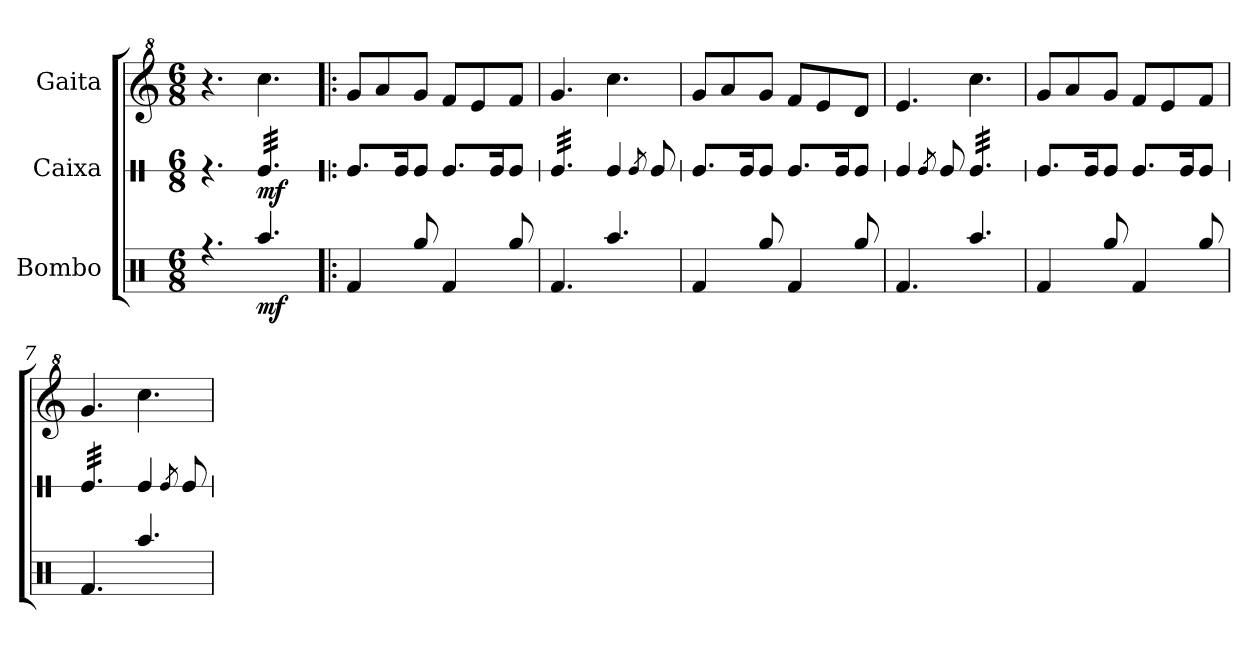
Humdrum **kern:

**kern	**dynam	**kern	**dynam	**kern
*part3	*part3	*part2	*part2	*part1
*staff3	*staff3	*staff2	*staff2	*staff1
*I"Bombo	*	*I"Caixa	*	*I"Gaita
*	*	*stria1	*	*
*clefX	*	*clefX	*	*clefG^2
*k[]	*	*k[]	*	*k[]
*M6/8	*	*M6/8	*	*M6/8
*MM170	*	*MM170	*	*MM170
=1	=1	=1	=1	=1
4.rff	.	4.r	.	4.r
!	!LO:DY:b	!	!LO:DY:b	!
*	*	*tremolo	*	*
4.Raa/	mf	32Re/LLL	mf	4.ccc\
.	.	32Re/	.	.
.	.	32Re/	.	.
.	.	32Re/	.	.
.	.	32Re/	.	.
.	.	32Re/	.	.
.	.	32Re/	.	.
.	.	32Re/	.	.
.	.	32Re/	.	.
.	.	32Re/	.	.
.	.	32Re/	.	.
.	.	32Re/JJJ	.	.
*	*	*Xtremolo	*	*
=2!|:	=2!|:	=2!|:	=2!|:	=2!|:
4Rf/	.	8.Re/L	.	8gg/L
.	.	.	.	8aa/
.	.	16Re/K	.	.
8Rgg/	.	8Re/J	.	8gg/J
4Rf/	.	8.Re/L	.	8ff/L
.	.	.	.	8ee/
.	.	16Re/K	.	.
8Rgg/	.	8Re/J	.	8ff/J
=3	=3	=3	=3	=3
*	*	*tremolo	*	*
4.Rf/	.	32Re/LLL	.	4.gg/
.	.	32Re/	.	.
.	.	32Re/	.	.
.	.	32Re/	.	.
.	.	32Re/	.	.
.	.	32Re/	.	.
.	.	32Re/	.	.
.	.	32Re/	.	.
.	.	32Re/	.	.
.	.	32Re/	.	.
.	.	32Re/	.	.
.	.	32Re/JJJ	.	.
*	*	*Xtremolo	*	*
4.Raa/	.	4Re/	.	4.ccc\
.	.	8qRe/	.	.
.	.	8Re/	.	.
=4	=4	=4	=4	=4
4Rf/	.	8.Re/L	.	8gg/L
.	.	.	.	8aa/
.	.	16Re/K	.	.
8Rgg/	.	8Re/J	.	8gg/J
4Rf/	.	8.Re/L	.	8ff/L
.	.	.	.	8ee/
.	.	16Re/K	.	.
8Rgg/	.	8Re/J	.	8dd/J
=5	=5	=5	=5	=5
4.Rf/	.	4Re/	.	4.ee/
.	.	8qRe/	.	.
.	.	8Re/	.	.
*	*	*tremolo	*	*
4.Raa/	.	32Re/LLL	.	4.ccc\
.	.	32Re/	.	.
.	.	32Re/	.	.
.	.	32Re/	.	.
.	.	32Re/	.	.
.	.	32Re/	.	.
.	.	32Re/	.	.
.	.	32Re/	.	.
.	.	32Re/	.	.
.	.	32Re/	.	.
.	.	32Re/	.	.
.	.	32Re/JJJ	.	.
*	*	*Xtremolo	*	*
=6	=6	=6	=6	=6
4Rf/	.	8.Re/L	.	8gg/L
.	.	.	.	8aa/
.	.	16Re/K	.	.
8Rgg/	.	8Re/J	.	8gg/J
4Rf/	.	8.Re/L	.	8ff/L
.	.	.	.	8ee/
.	.	16Re/K	.	.
8Rgg/	.	8Re/J	.	8ff/J
!!LO:LB:g=z
=7	=7	=7	=7	=7
*	*	*tremolo	*	*
4.Rf/	.	32Re/LLL	.	4.gg/
.	.	32Re/	.	.
.	.	32Re/	.	.
.	.	32Re/	.	.
.	.	32Re/	.	.
.	.	32Re/	.	.
.	.	32Re/	.	.
.	.	32Re/	.	.
.	.	32Re/	.	.
.	.	32Re/	.	.
.	.	32Re/	.	.
.	.	32Re/JJJ	.	.
*	*	*Xtremolo	*	*
4.Raa/	.	4Re/	.	4.ccc\
.	.	8qRe/	.	.
.	.	8Re/	.	.
=	=	=	=	=
*-	*-	*-	*-	*-
